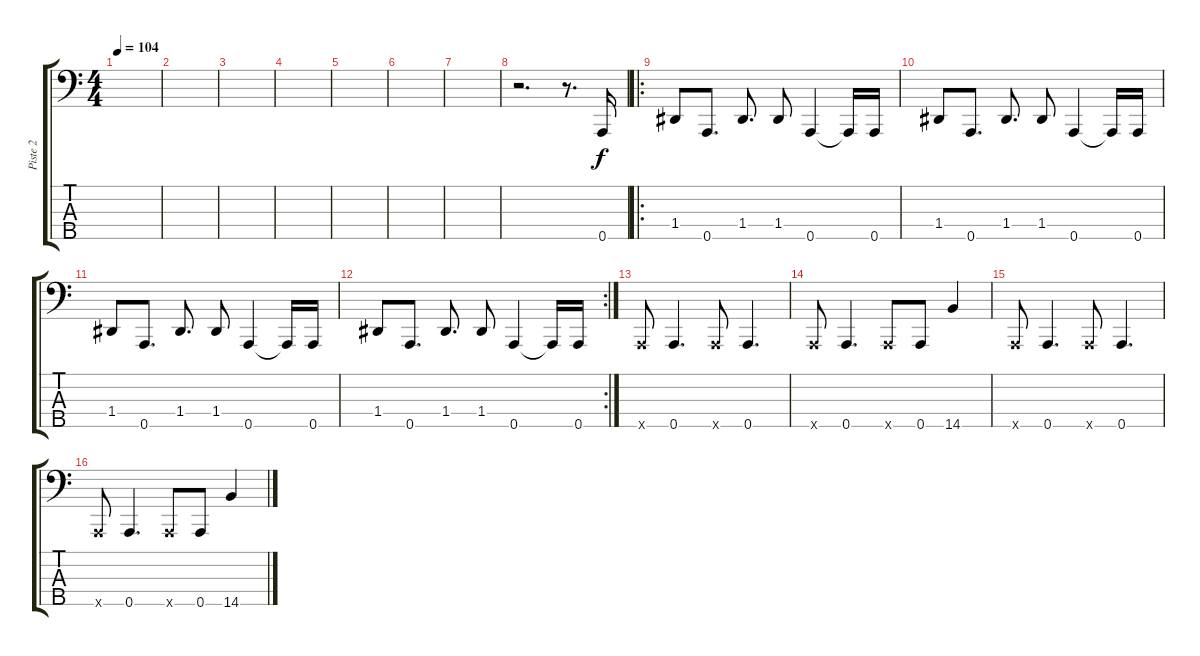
\track ("Piste 2" "Piste 2") {instrument slapbass1}
\staff {score tabs}
\tuning (F2 C2 G1 D1 A0) {hide}
\ts (4 4)
\tempo 104
\clef f4
\ks c
|
|
|
|
|
|
|
r.2{d} r.8{d} 0.5.16 |
\ro
1.4.8 0.5.8{d} 1.4.8{d} 1.4.8 0.5.4 0.5{t}.16 0.5.16 |
1.4.8 0.5.8{d} 1.4.8{d} 1.4.8 0.5.4 0.5{t}.16 0.5.16 |
1.4.8 0.5.8{d} 1.4.8{d} 1.4.8 0.5.4 0.5{t}.16 0.5.16 |
\rc 2
1.4.8 0.5.8{d} 1.4.8{d} 1.4.8 0.5.4 0.5{t}.16 0.5.16 |
0.5{x}.8 0.5.4{d} 0.5{x}.8 0.5.4{d} |
0.5{x}.8 0.5.4{d} 0.5{x}.8 0.5.8 14.5.4 |
0.5{x}.8 0.5.4{d} 0.5{x}.8 0.5.4{d} |
0.5{x}.8 0.5.4{d} 0.5{x}.8 0.5.8 14.5.4
